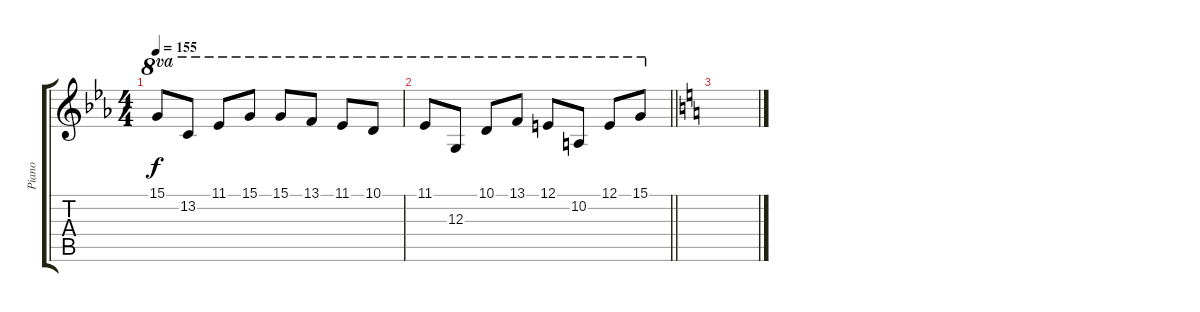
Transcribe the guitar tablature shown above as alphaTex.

\track ("Piano" "Piano") {instrument electricgrandpiano}
\staff {score tabs}
\tuning (E4 B3 G3 D3 A2 E2) {hide}
\ts (4 4)
\tempo 155
\clef g2
\ks cminor
15.1.8{ot 8va dy f} 13.2.8{ot 8va} 11.1.8{ot 8va} 15.1.8{ot 8va} 15.1.8{ot 8va} 13.1.8{ot 8va} 11.1.8{ot 8va} 10.1.8{ot 8va} |
\barLineRight lightlight
11.1.8{ot 8va} 12.3.8{ot 8va} 10.1.8{ot 8va} 13.1.8{ot 8va} 12.1.8{ot 8va} 10.2.8{ot 8va} 12.1.8{ot 8va} 15.1.8{ot 8va} |
\ks aminor
